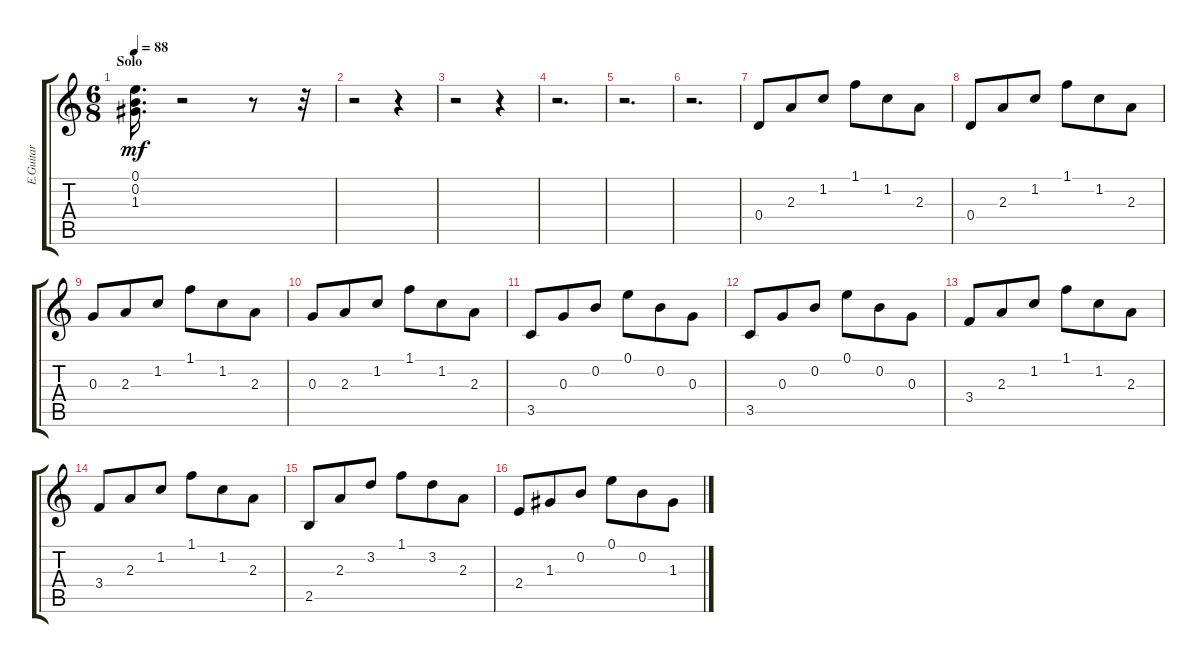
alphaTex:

\track ("E.Guitar            " "E.Guitar  ") {instrument acousticguitarnylon}
\staff {score tabs}
\tuning (E4 B3 G3 D3 A2 E2) {hide}
\ts (6 8)
\section ("" "Solo")
\tempo 88
\clef g2
\ks c
(0.1 0.2 1.3).16{d dy mf} r.2 r.8 r.32 |
r.2 r.4 |
r.2 r.4 |
r.2{d} |
r.2{d} |
r.2{d} |
0.4.8 2.3.8 1.2.8 1.1.8 1.2.8 2.3.8 |
0.4.8 2.3.8 1.2.8 1.1.8 1.2.8 2.3.8 |
0.3.8 2.3.8 1.2.8 1.1.8 1.2.8 2.3.8 |
0.3.8 2.3.8 1.2.8 1.1.8 1.2.8 2.3.8 |
3.5.8 0.3.8 0.2.8 0.1.8 0.2.8 0.3.8 |
3.5.8 0.3.8 0.2.8 0.1.8 0.2.8 0.3.8 |
3.4.8 2.3.8 1.2.8 1.1.8 1.2.8 2.3.8 |
3.4.8 2.3.8 1.2.8 1.1.8 1.2.8 2.3.8 |
2.5.8 2.3.8 3.2.8 1.1.8 3.2.8 2.3.8 |
2.4.8 1.3.8 0.2.8 0.1.8 0.2.8 1.3.8
